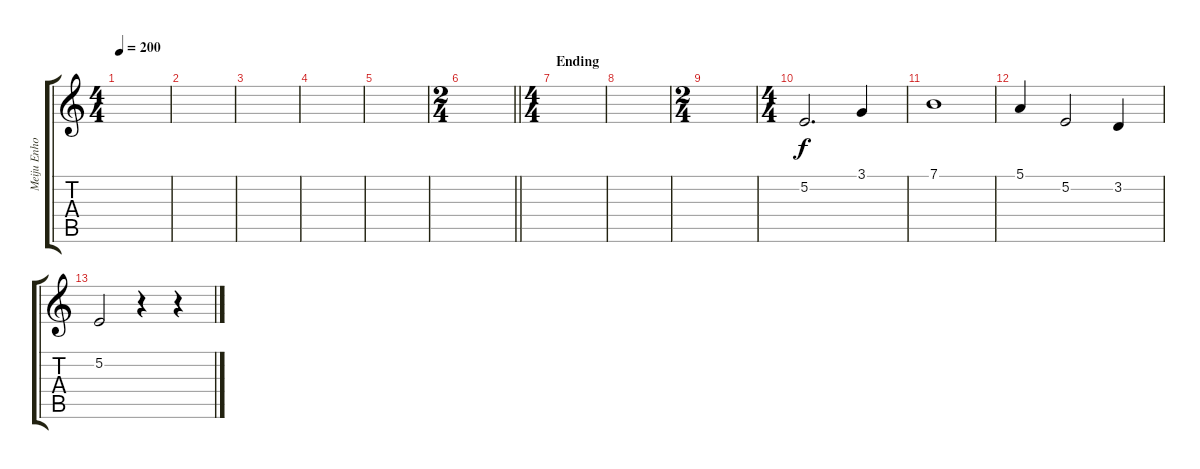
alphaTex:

\track ("Meiju Enho" "Meiju Enho") {instrument brasssection}
\staff {score tabs}
\tuning (E4 B3 G3 D3 A2 E2) {hide}
\ts (4 4)
\tempo 200
\clef g2
\ks c
|
|
|
|
|
\ts (2 4)
\barLineRight lightlight
|
\ts (4 4)
\section ("" "Ending")
|
|
\ts (2 4)
|
\ts (4 4)
5.2.2{d} 3.1.4 |
7.1.1 |
5.1.4 5.2.2 3.2.4 |
5.2.2 r.4 r.4
